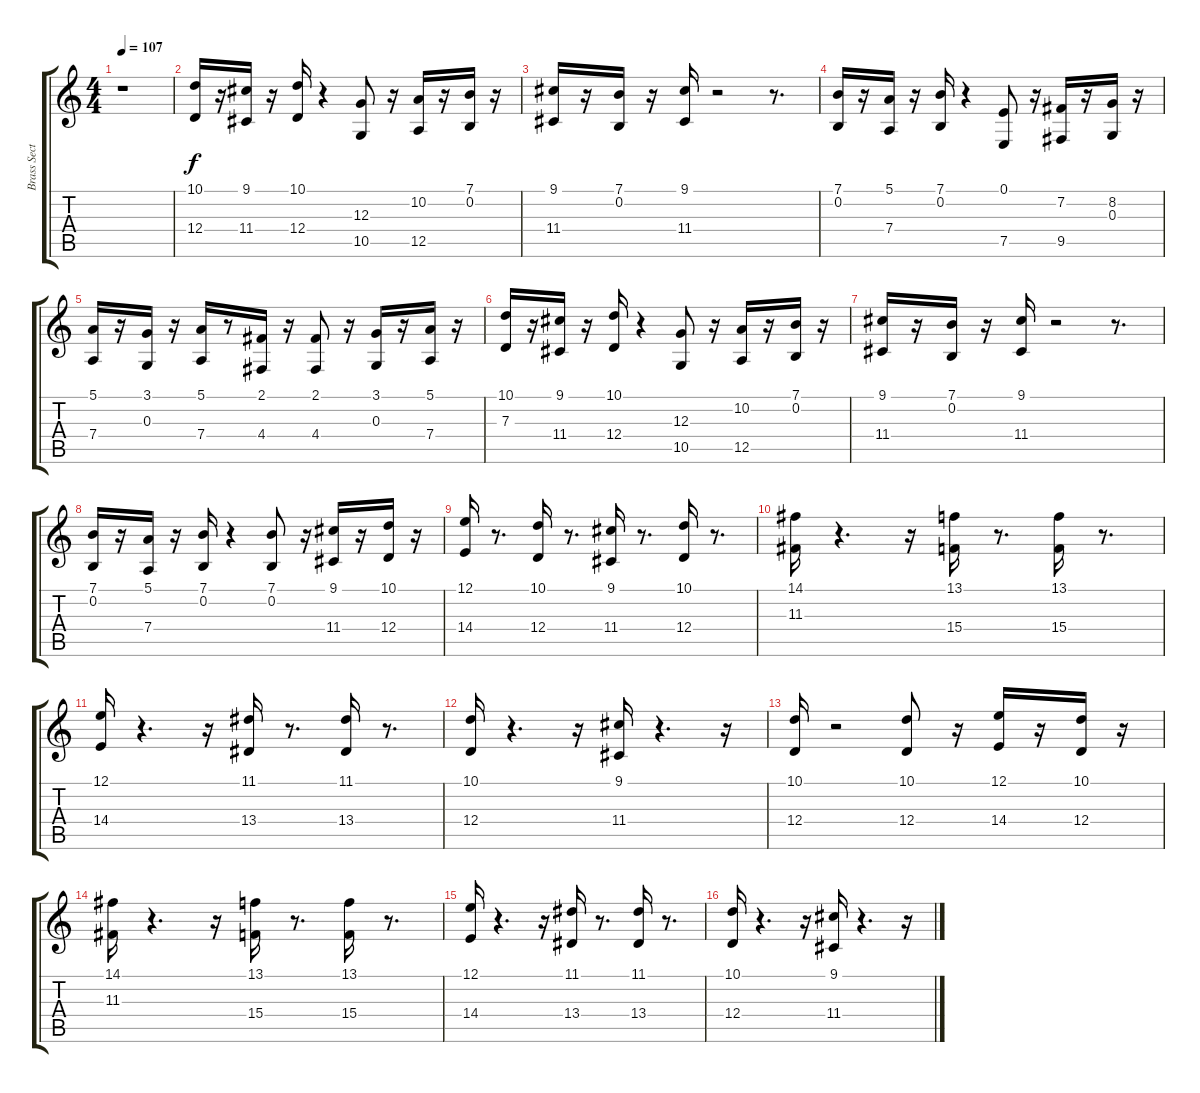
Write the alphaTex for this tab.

\track ("Brass Section" "Brass Sect") {instrument brasssection}
\staff {score tabs}
\tuning (E4 B3 G3 D3 A2 E2) {hide}
\ts (4 4)
\tempo 107
\clef g2
\ks c
r.1{dy f} |
(10.1 12.4).16 r.16 (9.1 11.4).16 r.16 (10.1 12.4).16 r.4 (12.3 10.5).8 r.16 (10.2 12.5).16 r.16 (7.1 0.2).16 r.16 |
(9.1 11.4).16 r.16 (7.1 0.2).16 r.16 (9.1 11.4).16 r.2 r.8{d} |
(7.1 0.2).16 r.16 (5.1 7.4).16 r.16 (7.1 0.2).16 r.4 (0.1 7.5).8 r.16 (7.2 9.5).16 r.16 (8.2 0.3).16 r.16 |
(5.1 7.4).16 r.16 (3.1 0.3).16 r.16 (5.1 7.4).16 r.8 (2.1 4.4).16 r.16 (2.1 4.4).8 r.16 (3.1 0.3).16 r.16 (5.1 7.4).16 r.16 |
(10.1 7.3).16 r.16 (9.1 11.4).16 r.16 (10.1 12.4).16 r.4 (12.3 10.5).8 r.16 (10.2 12.5).16 r.16 (7.1 0.2).16 r.16 |
(9.1 11.4).16 r.16 (7.1 0.2).16 r.16 (9.1 11.4).16 r.2 r.8{d} |
(7.1 0.2).16 r.16 (5.1 7.4).16 r.16 (7.1 0.2).16 r.4 (7.1 0.2).8 r.16 (9.1 11.4).16 r.16 (10.1 12.4).16 r.16 |
(12.1 14.4).16 r.8{d} (10.1 12.4).16 r.8{d} (9.1 11.4).16 r.8{d} (10.1 12.4).16 r.8{d} |
(14.1 11.3).16 r.4{d} r.16 (13.1 15.4).16 r.8{d} (13.1 15.4).16 r.8{d} |
(12.1 14.4).16 r.4{d} r.16 (11.1 13.4).16 r.8{d} (11.1 13.4).16 r.8{d} |
(10.1 12.4).16 r.4{d} r.16 (9.1 11.4).16 r.4{d} r.16 |
(10.1 12.4).16 r.2 (10.1 12.4).8 r.16 (12.1 14.4).16 r.16 (10.1 12.4).16 r.16 |
(14.1 11.3).16 r.4{d} r.16 (13.1 15.4).16 r.8{d} (13.1 15.4).16 r.8{d} |
(12.1 14.4).16 r.4{d} r.16 (11.1 13.4).16 r.8{d} (11.1 13.4).16 r.8{d} |
(10.1 12.4).16 r.4{d} r.16 (9.1 11.4).16 r.4{d} r.16
